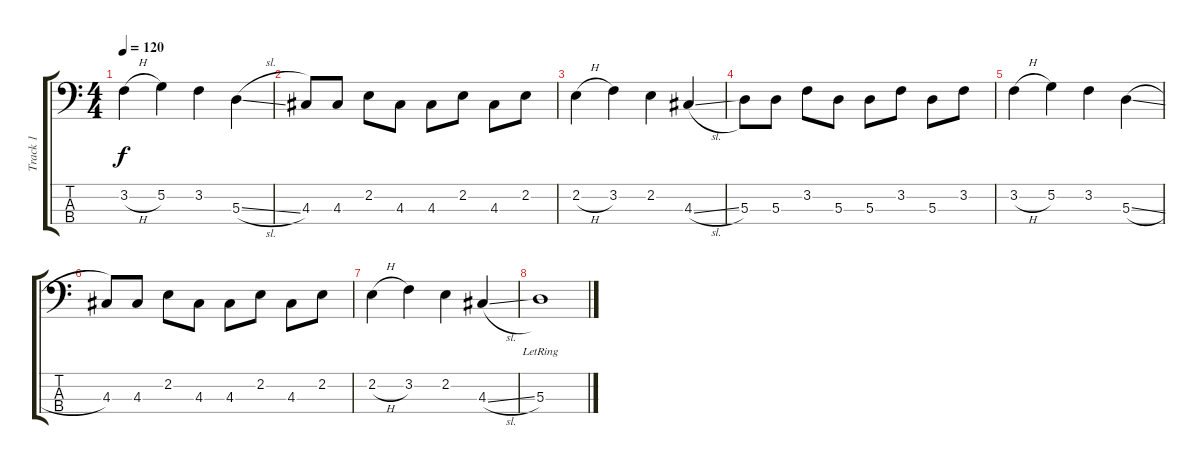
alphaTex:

\track ("Track 1" "Track 1") {instrument electricbassfinger}
\staff {score tabs}
\tuning (G2 D2 A1 E1) {hide}
\ts (4 4)
\tempo 120
\clef f4
\ks c
3.2{h}.4{dy f} 5.2.4 3.2.4 5.3{sl}.4 |
4.3.8 4.3.8 2.2.8 4.3.8 4.3.8 2.2.8 4.3.8 2.2.8 |
2.2{h}.4 3.2.4 2.2.4 4.3{sl}.4 |
5.3.8 5.3.8 3.2.8 5.3.8 5.3.8 3.2.8 5.3.8 3.2.8 |
3.2{h}.4 5.2.4 3.2.4 5.3{sl}.4 |
4.3.8 4.3.8 2.2.8 4.3.8 4.3.8 2.2.8 4.3.8 2.2.8 |
2.2{h}.4 3.2.4 2.2.4 4.3{sl}.4 |
5.3{lr}.1
